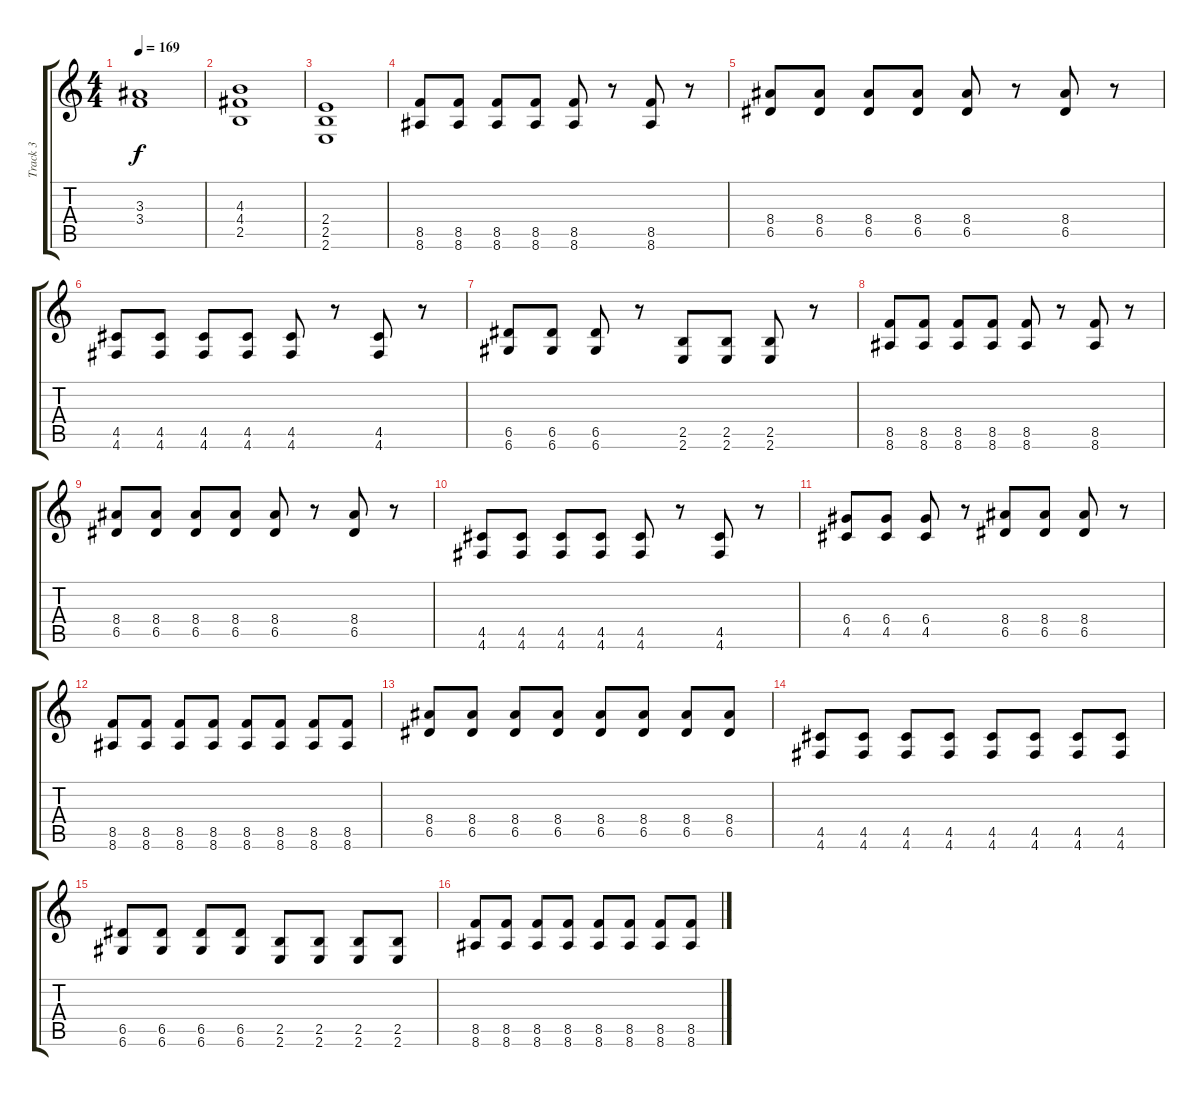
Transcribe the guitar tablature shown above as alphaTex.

\track ("Track 3" "Track 3") {instrument overdrivenguitar}
\staff {score tabs}
\tuning (E4 B3 G3 D3 A2 D2) {hide}
\ts (4 4)
\tempo 169
\clef g2
\ks c
(3.3{t} 3.4{t}).1{dy f} |
(4.3 4.4 2.5).1 |
(2.4 2.5 2.6).1 |
(8.5 8.6).8 (8.5 8.6).8 (8.5 8.6).8 (8.5 8.6).8 (8.5 8.6).8 r.8 (8.5 8.6).8 r.8 |
(8.4 6.5).8 (8.4 6.5).8 (8.4 6.5).8 (8.4 6.5).8 (8.4 6.5).8 r.8 (8.4 6.5).8 r.8 |
(4.5 4.6).8 (4.5 4.6).8 (4.5 4.6).8 (4.5 4.6).8 (4.5 4.6).8 r.8 (4.5 4.6).8 r.8 |
(6.5 6.6).8 (6.5 6.6).8 (6.5 6.6).8 r.8 (2.5 2.6).8 (2.5 2.6).8 (2.5 2.6).8 r.8 |
(8.5 8.6).8 (8.5 8.6).8 (8.5 8.6).8 (8.5 8.6).8 (8.5 8.6).8 r.8 (8.5 8.6).8 r.8 |
(8.4 6.5).8 (8.4 6.5).8 (8.4 6.5).8 (8.4 6.5).8 (8.4 6.5).8 r.8 (8.4 6.5).8 r.8 |
(4.5 4.6).8 (4.5 4.6).8 (4.5 4.6).8 (4.5 4.6).8 (4.5 4.6).8 r.8 (4.5 4.6).8 r.8 |
(6.4 4.5).8 (6.4 4.5).8 (6.4 4.5).8 r.8 (8.4 6.5).8 (8.4 6.5).8 (8.4 6.5).8 r.8 |
(8.5 8.6).8 (8.5 8.6).8 (8.5 8.6).8 (8.5 8.6).8 (8.5 8.6).8 (8.5 8.6).8 (8.5 8.6).8 (8.5 8.6).8 |
(8.4 6.5).8 (8.4 6.5).8 (8.4 6.5).8 (8.4 6.5).8 (8.4 6.5).8 (8.4 6.5).8 (8.4 6.5).8 (8.4 6.5).8 |
(4.5 4.6).8 (4.5 4.6).8 (4.5 4.6).8 (4.5 4.6).8 (4.5 4.6).8 (4.5 4.6).8 (4.5 4.6).8 (4.5 4.6).8 |
(6.5 6.6).8 (6.5 6.6).8 (6.5 6.6).8 (6.5 6.6).8 (2.5 2.6).8 (2.5 2.6).8 (2.5 2.6).8 (2.5 2.6).8 |
(8.5 8.6).8 (8.5 8.6).8 (8.5 8.6).8 (8.5 8.6).8 (8.5 8.6).8 (8.5 8.6).8 (8.5 8.6).8 (8.5 8.6).8
